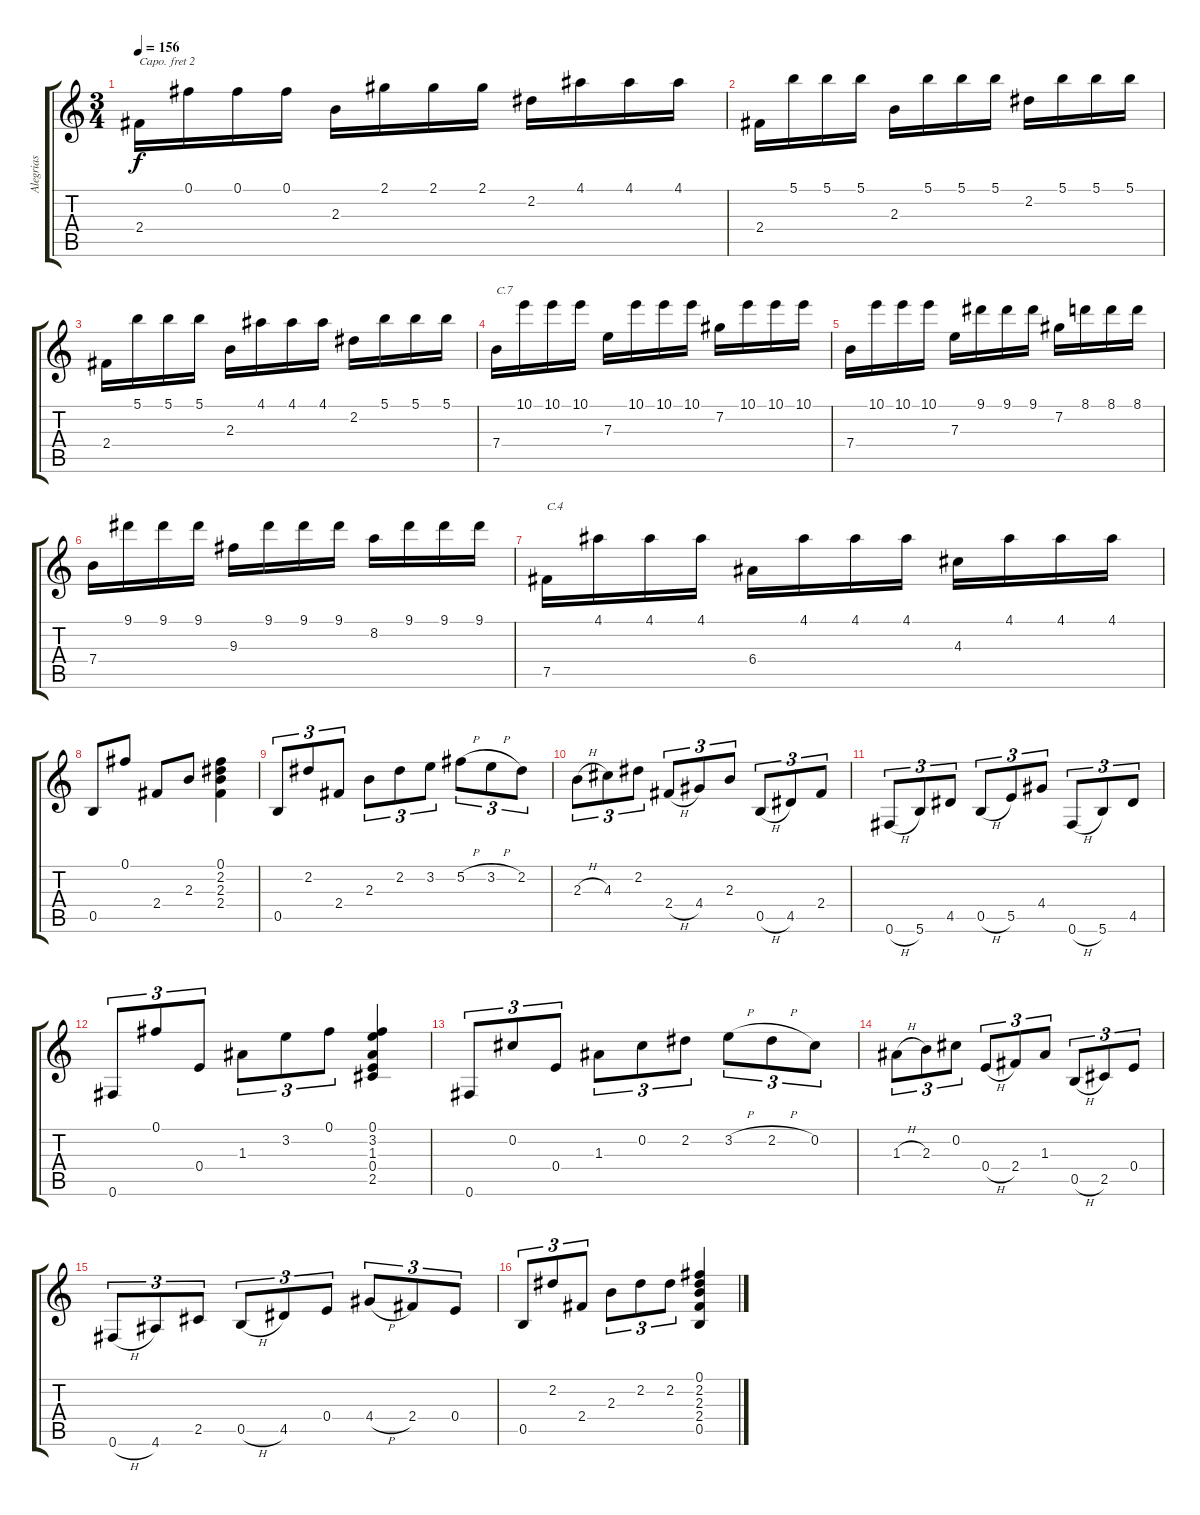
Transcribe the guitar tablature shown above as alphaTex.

\track ("Alegrias" "Alegrias") {instrument acousticguitarnylon}
\staff {score tabs}
\capo 2
\tuning (E4 B3 G3 D3 A2 E2) {hide}
\ts (3 4)
\tempo 156
\clef g2
\ks c
2.4.16{dy f} 0.1.16 0.1.16 0.1.16 2.3.16 2.1.16 2.1.16 2.1.16 2.2.16 4.1.16 4.1.16 4.1.16 |
2.4.16 5.1.16 5.1.16 5.1.16 2.3.16 5.1.16 5.1.16 5.1.16 2.2.16 5.1.16 5.1.16 5.1.16 |
2.4.16 5.1.16 5.1.16 5.1.16 2.3.16 4.1.16 4.1.16 4.1.16 2.2.16 5.1.16 5.1.16 5.1.16 |
7.4.16{txt "C.7"} 10.1.16 10.1.16 10.1.16 7.3.16 10.1.16 10.1.16 10.1.16 7.2.16 10.1.16 10.1.16 10.1.16 |
7.4.16 10.1.16 10.1.16 10.1.16 7.3.16 9.1.16 9.1.16 9.1.16 7.2.16 8.1.16 8.1.16 8.1.16 |
7.4.16 9.1.16 9.1.16 9.1.16 9.3.16 9.1.16 9.1.16 9.1.16 8.2.16 9.1.16 9.1.16 9.1.16 |
7.5.16{txt "C.4"} 4.1.16 4.1.16 4.1.16 6.4.16 4.1.16 4.1.16 4.1.16 4.3.16 4.1.16 4.1.16 4.1.16 |
0.5.8 0.1.8 2.4.8 2.3.8 (0.1 2.2 2.3 2.4).4 |
0.5.8{tu (3 2)} 2.2.8{tu (3 2)} 2.4.8{tu (3 2)} 2.3.8{tu (3 2)} 2.2.8{tu (3 2)} 3.2.8{tu (3 2)} 5.2{h}.8{tu (3 2)} 3.2{h}.8{tu (3 2)} 2.2.8{tu (3 2)} |
2.3{h}.8{tu (3 2)} 4.3.8{tu (3 2)} 2.2.8{tu (3 2)} 2.4{h}.8{tu (3 2)} 4.4.8{tu (3 2)} 2.3.8{tu (3 2)} 0.5{h}.8{tu (3 2)} 4.5.8{tu (3 2)} 2.4.8{tu (3 2)} |
0.6{h}.8{tu (3 2)} 5.6.8{tu (3 2)} 4.5.8{tu (3 2)} 0.5{h}.8{tu (3 2)} 5.5.8{tu (3 2)} 4.4.8{tu (3 2)} 0.6{h}.8{tu (3 2)} 5.6.8{tu (3 2)} 4.5.8{tu (3 2)} |
0.6.8{tu (3 2)} 0.1.8{tu (3 2)} 0.4.8{tu (3 2)} 1.3.8{tu (3 2)} 3.2.8{tu (3 2)} 0.1.8{tu (3 2)} (0.1 3.2 1.3 0.4 2.5).4 |
0.6.8{tu (3 2)} 0.2.8{tu (3 2)} 0.4.8{tu (3 2)} 1.3.8{tu (3 2)} 0.2.8{tu (3 2)} 2.2.8{tu (3 2)} 3.2{h}.8{tu (3 2)} 2.2{h}.8{tu (3 2)} 0.2.8{tu (3 2)} |
1.3{h}.8{tu (3 2)} 2.3.8{tu (3 2)} 0.2.8{tu (3 2)} 0.4{h}.8{tu (3 2)} 2.4.8{tu (3 2)} 1.3.8{tu (3 2)} 0.5{h}.8{tu (3 2)} 2.5.8{tu (3 2)} 0.4.8{tu (3 2)} |
0.6{h}.8{tu (3 2)} 4.6.8{tu (3 2)} 2.5.8{tu (3 2)} 0.5{h}.8{tu (3 2)} 4.5.8{tu (3 2)} 0.4.8{tu (3 2)} 4.4{h}.8{tu (3 2)} 2.4.8{tu (3 2)} 0.4.8{tu (3 2)} |
0.5.8{tu (3 2)} 2.2.8{tu (3 2)} 2.4.8{tu (3 2)} 2.3.8{tu (3 2)} 2.2.8{tu (3 2)} 2.2.8{tu (3 2)} (0.1 2.2 2.3 2.4 0.5).4
